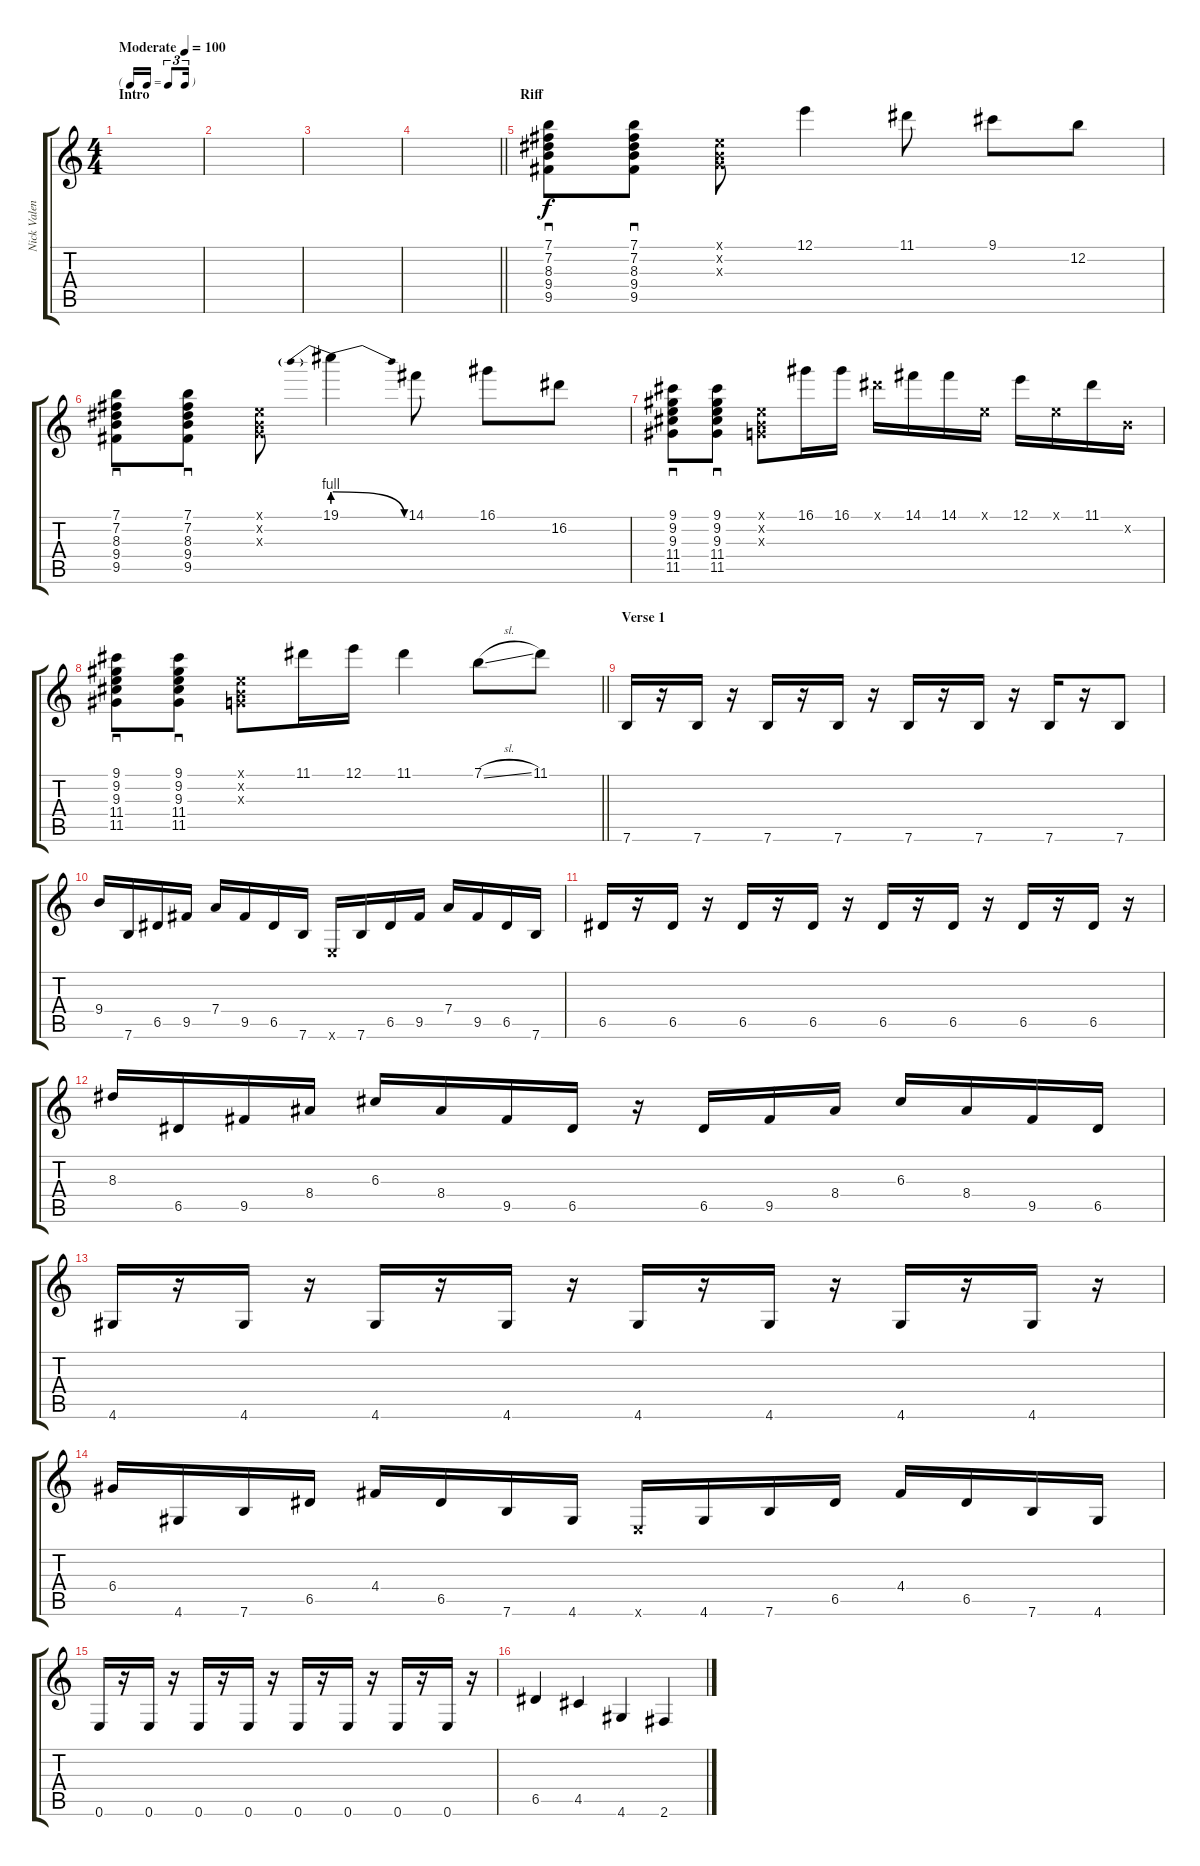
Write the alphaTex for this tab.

\track ("Nick Valensi" "Nick Valen") {instrument overdrivenguitar}
\staff {score tabs}
\tuning (E4 B3 G3 D3 A2 E2) {hide}
\ts (4 4)
\tf triplet16th
\section ("" "Intro")
\tempo (100 "Moderate")
\clef g2
\ks c
|
|
|
\barLineRight lightlight
|
\section ("" "Riff")
(7.1 7.2 8.3 9.4 9.5).8{sd} (7.1 7.2 8.3 9.4 9.5).8{sd} (0.1{x} 0.2{x} 0.3{x}).8 12.1.4 11.1.8 9.1.8 12.2.8 |
(7.1 7.2 8.3 9.4 9.5).8{sd} (7.1 7.2 8.3 9.4 9.5).8{sd} (0.1{x} 0.2{x} 0.3{x}).8 19.1{be (prebendrelease 0 4 60 0)}.4 14.1.8 16.1.8 16.2.8 |
(9.1 9.2 9.3 11.4 11.5).8{sd} (9.1 9.2 9.3 11.4 11.5).8{sd} (0.1{x} 0.2{x} 0.3{x}).8 16.1.16 16.1.16 11.1{x}.16 14.1.16 14.1.16 0.1{x}.16 12.1.16 0.1{x}.16 11.1.16 0.2{x}.16 |
\barLineRight lightlight
(9.1 9.2 9.3 11.4 11.5).8{sd} (9.1 9.2 9.3 11.4 11.5).8{sd} (0.1{x} 0.2{x} 0.3{x}).8 11.1.16 12.1.16 11.1.4 7.1{sl}.8 11.1.8 |
\section ("" "Verse 1")
7.6.16 r.16 7.6.16 r.16 7.6.16 r.16 7.6.16 r.16 7.6.16 r.16 7.6.16 r.16 7.6.16 r.16 7.6.8 |
9.4.16 7.6.16 6.5.16 9.5.16 7.4.16 9.5.16 6.5.16 7.6.16 0.6{x}.16 7.6.16 6.5.16 9.5.16 7.4.16 9.5.16 6.5.16 7.6.16 |
6.5.16 r.16 6.5.16 r.16 6.5.16 r.16 6.5.16 r.16 6.5.16 r.16 6.5.16 r.16 6.5.16 r.16 6.5.16 r.16 |
8.3.16 6.5.16 9.5.16 8.4.16 6.3.16 8.4.16 9.5.16 6.5.16 r.16 6.5.16 9.5.16 8.4.16 6.3.16 8.4.16 9.5.16 6.5.16 |
4.6.16 r.16 4.6.16 r.16 4.6.16 r.16 4.6.16 r.16 4.6.16 r.16 4.6.16 r.16 4.6.16 r.16 4.6.16 r.16 |
6.4.16 4.6.16 7.6.16 6.5.16 4.4.16 6.5.16 7.6.16 4.6.16 0.6{x}.16 4.6.16 7.6.16 6.5.16 4.4.16 6.5.16 7.6.16 4.6.16 |
0.6.16 r.16 0.6.16 r.16 0.6.16 r.16 0.6.16 r.16 0.6.16 r.16 0.6.16 r.16 0.6.16 r.16 0.6.16 r.16 |
6.5.4 4.5.4 4.6.4 2.6.4
